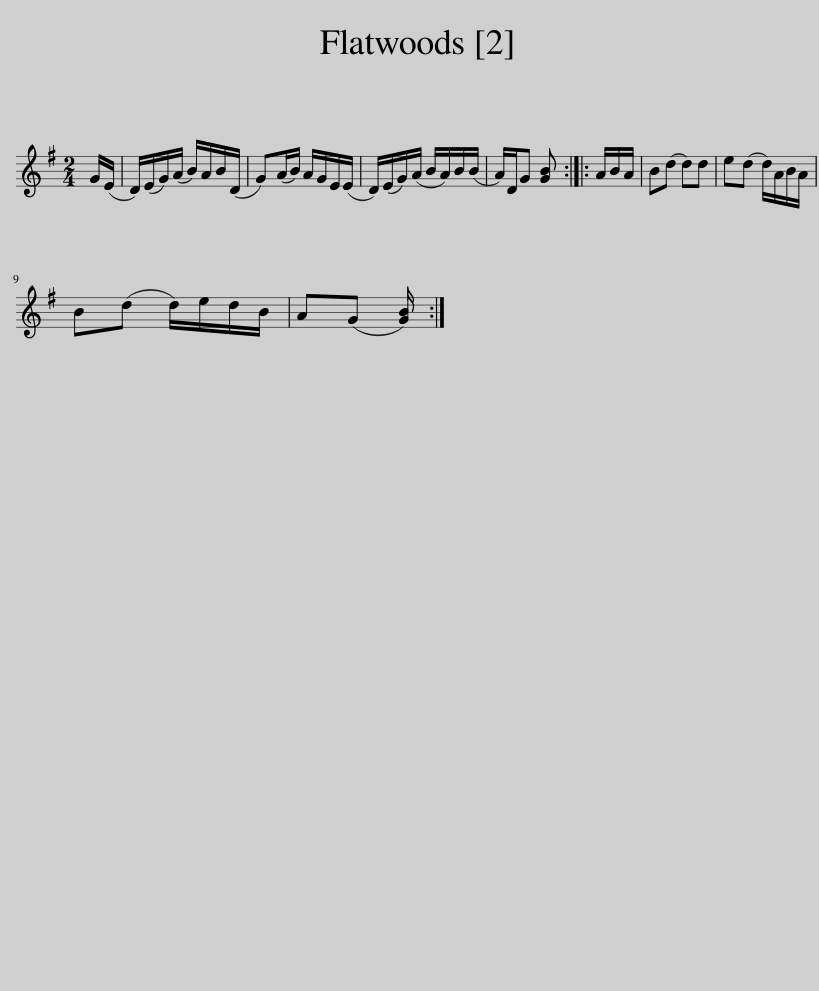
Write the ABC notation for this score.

X:1
L:1/8
M:2/4
I:linebreak $
K:G
V:1 treble
V:1
 G/(E/ | D/)(E/G/)(A/ B/)A/B/(D/ | G)(A/B/) A/G/E/(E/ | D/)(E/G/)(A/ B/A/)B/(B/ | A/)D/G [GB] :: %5
 A/B/A/ | B(d d)d | e(d d/)A/B/A/ |$ B(d d/)e/d/B/ | A(G [GB]/) :| %10
